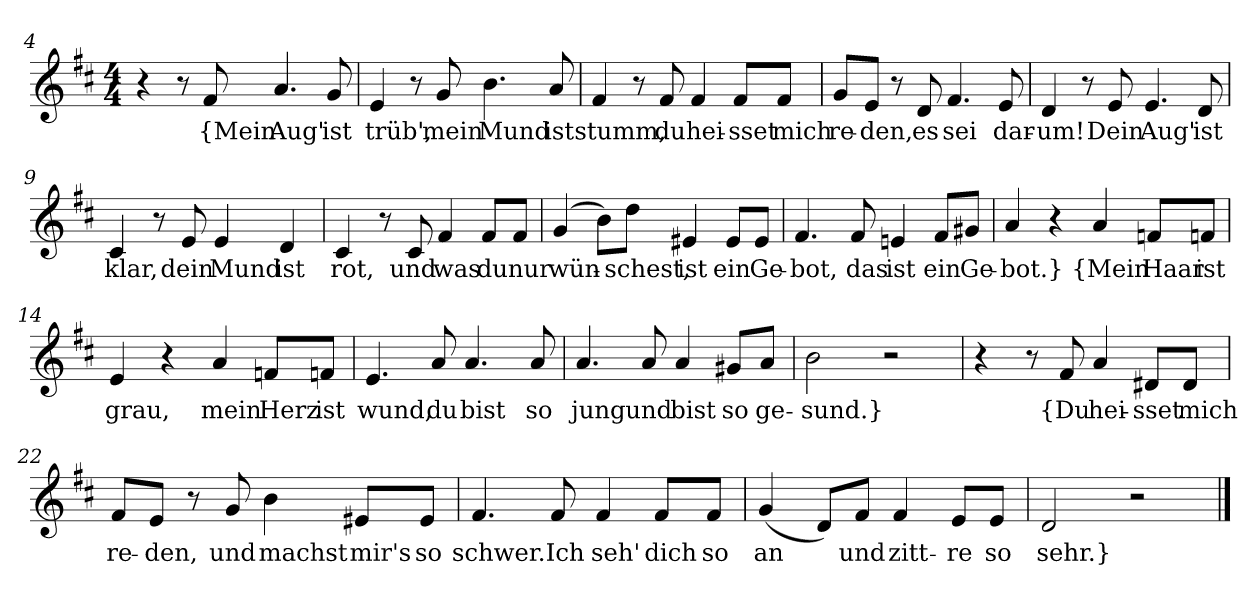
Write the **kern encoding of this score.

**kern	**text
*part1	*part1
*staff1	*staff1
*clefG2	*
*k[f#c#]	*
*M4/4	*
=4	=4
4r	.
8r	.
8f#	{Mein
4.a	Aug'
8g	ist
=5	=5
4e	trüb',
8r	.
8g	mein
4.b	Mund
8a	ist
=6	=6
4f#	stumm,
8r	.
8f#	du
4f#	hei-
8f#/L	-sset
8f#/J	mich
=7	=7
8g/L	re-
8e/J	-den,
8r	.
8d	es
4.f#	sei
8e	dar-
=8	=8
4d	-um!
8r	.
8e	Dein
4.e	Aug'
8d	ist
=9	=9
4c#	klar,
8r	.
8e	dein
4e	Mund
4d	ist
=10	=10
4c#	rot,
8r	.
8c#	und
4f#	was
8f#/L	du
8f#/J	nur
=11	=11
(4g	wün-
8b\L)	.
8dd\J	-schest,
4e#X	ist
8e#/L	ein
8e#/J	Ge-
=12	=12
4.f#	-bot,
8f#	das
4en	ist
8f#/L	ein
8g#X/J	Ge-
=13	=13
4a	-bot.}
4r	.
4a	{Mein
8fn/L	Haar
8fn/J	ist
=14	=14
4e	grau,
4r	.
4a	mein
8fn/L	Herz
8fn/J	ist
=15	=15
4.e	wund,
8a	du
4.a	bist
8a	so
=16	=16
4.a	jung
8a	und
4a	bist
8g#X/L	so
8a/J	ge-
=17	=17
2b	sund.}
2r	.
=21	=21
4r	.
8r	.
8f#	{Du
4a	hei-
8d#X/L	-sset
8d#/J	mich
=22	=22
8f#/L	re-
8e/J	-den,
8r	.
8g	und
4b	machst
8e#X/L	mir's
8e#/J	so
=23	=23
4.f#	schwer.
8f#	Ich
4f#	seh'
8f#/L	dich
8f#/J	so
=24	=24
(4g	an
8d/L)	.
8f#/J	und
4f#	zitt-
8e/L	-re
8e/J	so
=25	=25
2d	sehr.}
2r	.
==	==
*-	*-
